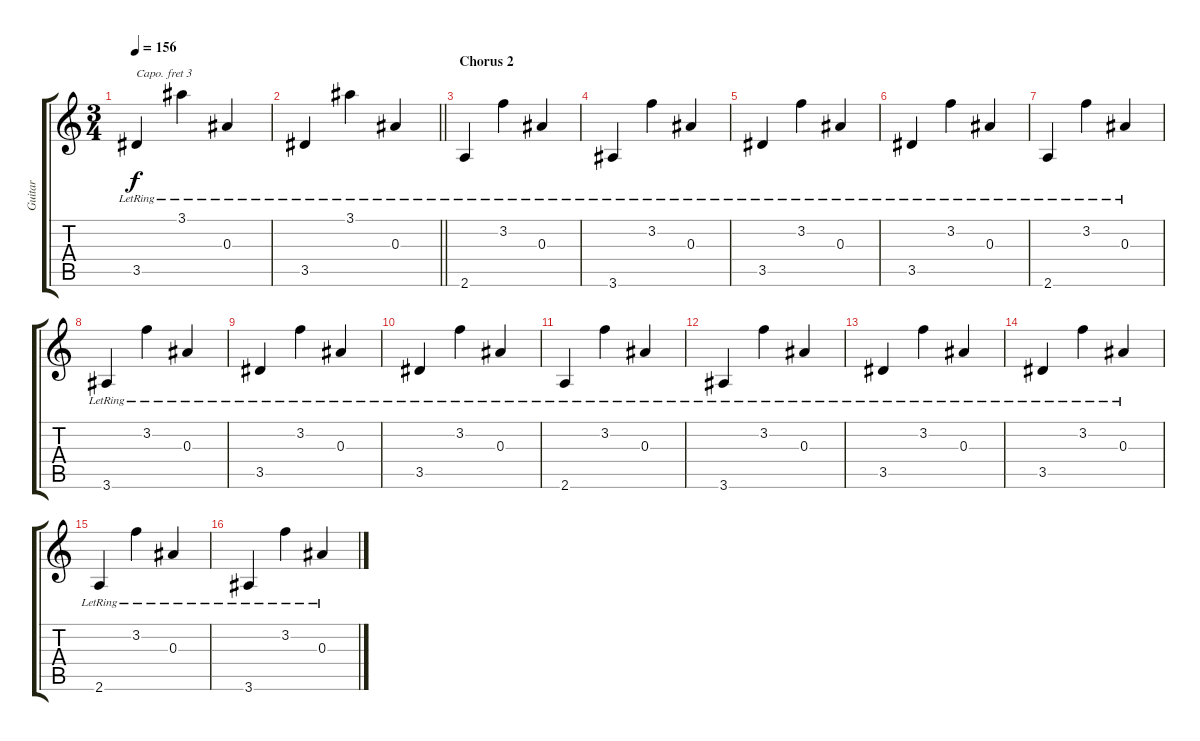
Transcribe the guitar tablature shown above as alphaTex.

\track ("Guitar" "Guitar") {instrument acousticguitarnylon}
\staff {score tabs}
\capo 3
\tuning (E4 B3 G3 D3 A2 E2) {hide}
\ts (3 4)
\tempo 156
\clef g2
\ks c
3.5{lr}.4{dy f} 3.1{lr}.4 0.3{lr}.4 |
\barLineRight lightlight
3.5{lr}.4 3.1{lr}.4 0.3{lr}.4 |
\section ("" "Chorus 2")
2.6{lr}.4 3.2{lr}.4 0.3{lr}.4 |
3.6{lr}.4 3.2{lr}.4 0.3{lr}.4 |
3.5{lr}.4 3.2{lr}.4 0.3{lr}.4 |
3.5{lr}.4 3.2{lr}.4 0.3{lr}.4 |
2.6{lr}.4 3.2{lr}.4 0.3{lr}.4 |
3.6{lr}.4 3.2{lr}.4 0.3{lr}.4 |
3.5{lr}.4 3.2{lr}.4 0.3{lr}.4 |
3.5{lr}.4 3.2{lr}.4 0.3{lr}.4 |
2.6{lr}.4 3.2{lr}.4 0.3{lr}.4 |
3.6{lr}.4 3.2{lr}.4 0.3{lr}.4 |
3.5{lr}.4 3.2{lr}.4 0.3{lr}.4 |
3.5{lr}.4 3.2{lr}.4 0.3{lr}.4 |
2.6{lr}.4 3.2{lr}.4 0.3{lr}.4 |
3.6{lr}.4 3.2{lr}.4 0.3{lr}.4
